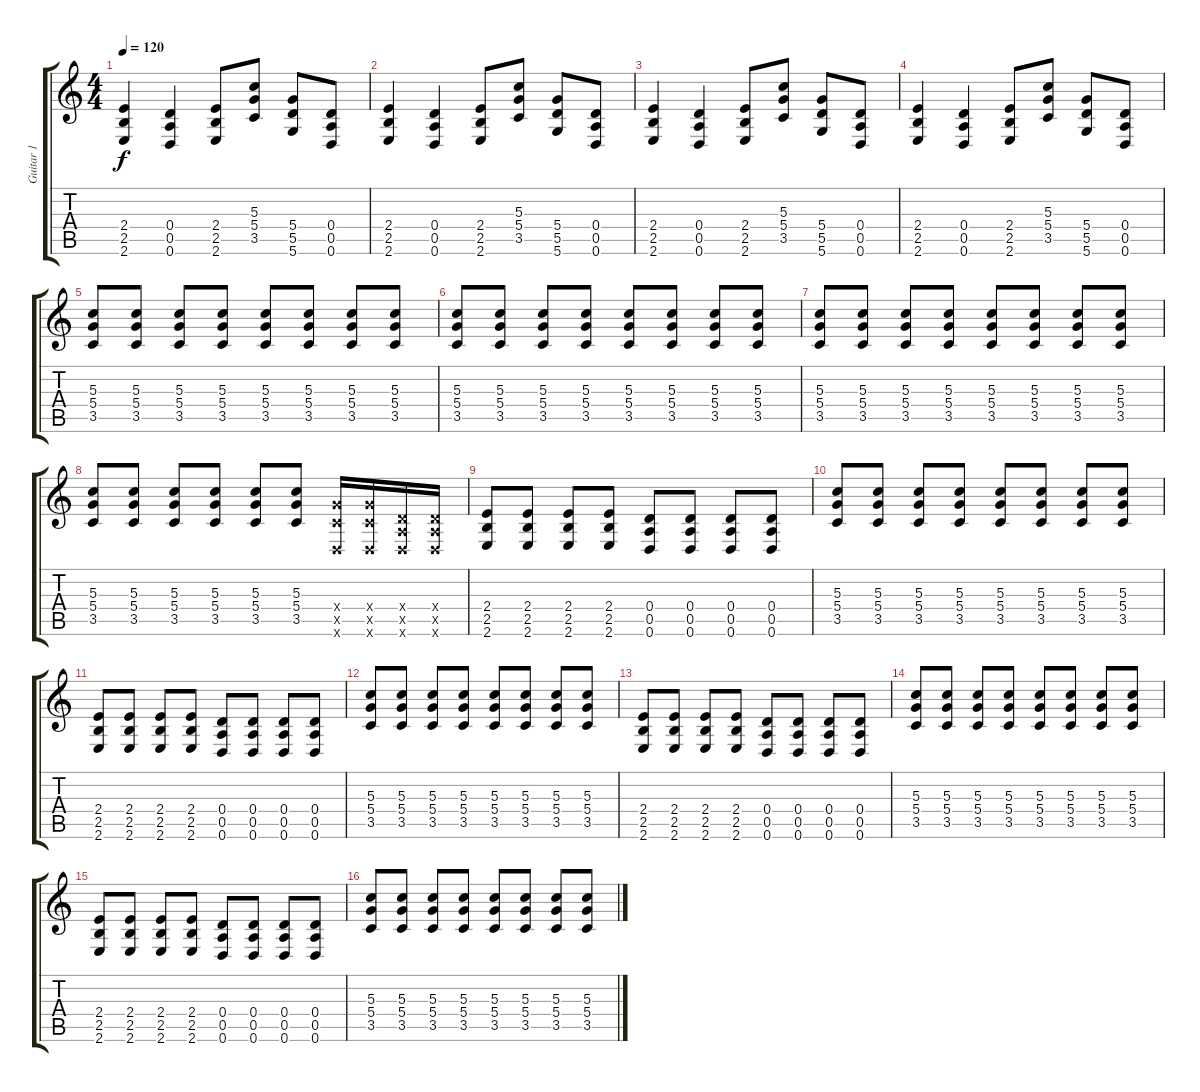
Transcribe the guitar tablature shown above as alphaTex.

\track ("Guitar 1" "Guitar 1") {instrument acousticguitarsteel}
\staff {score tabs}
\tuning (E4 B3 G3 D3 A2 D2) {hide}
\ts (4 4)
\tempo 120
\clef g2
\ks c
(2.4 2.5 2.6).4{dy f volume 13} (0.4 0.5 0.6).4 (2.4 2.5 2.6).8 (5.3 5.4 3.5).8 (5.4 5.5 5.6).8 (0.4 0.5 0.6).8 |
(2.4 2.5 2.6).4 (0.4 0.5 0.6).4 (2.4 2.5 2.6).8 (5.3 5.4 3.5).8 (5.4 5.5 5.6).8 (0.4 0.5 0.6).8 |
(2.4 2.5 2.6).4 (0.4 0.5 0.6).4 (2.4 2.5 2.6).8 (5.3 5.4 3.5).8 (5.4 5.5 5.6).8 (0.4 0.5 0.6).8 |
(2.4 2.5 2.6).4 (0.4 0.5 0.6).4 (2.4 2.5 2.6).8 (5.3 5.4 3.5).8 (5.4 5.5 5.6).8 (0.4 0.5 0.6).8 |
(5.3 5.4 3.5).8 (5.3 5.4 3.5).8 (5.3 5.4 3.5).8 (5.3 5.4 3.5).8 (5.3 5.4 3.5).8 (5.3 5.4 3.5).8 (5.3 5.4 3.5).8 (5.3 5.4 3.5).8 |
(5.3 5.4 3.5).8 (5.3 5.4 3.5).8 (5.3 5.4 3.5).8 (5.3 5.4 3.5).8 (5.3 5.4 3.5).8 (5.3 5.4 3.5).8 (5.3 5.4 3.5).8 (5.3 5.4 3.5).8 |
(5.3 5.4 3.5).8 (5.3 5.4 3.5).8 (5.3 5.4 3.5).8 (5.3 5.4 3.5).8 (5.3 5.4 3.5).8 (5.3 5.4 3.5).8 (5.3 5.4 3.5).8 (5.3 5.4 3.5).8 |
(5.3 5.4 3.5).8 (5.3 5.4 3.5).8 (5.3 5.4 3.5).8 (5.3 5.4 3.5).8 (5.3 5.4 3.5).8 (5.3 5.4 3.5).8 (5.4{x} 3.5{x} 0.6{x}).16 (5.4{x} 3.5{x} 0.6{x}).16 (0.4{x} 0.5{x} 0.6{x}).16 (0.4{x} 0.5{x} 0.6{x}).16 |
(2.4 2.5 2.6).8 (2.4 2.5 2.6).8 (2.4 2.5 2.6).8 (2.4 2.5 2.6).8 (0.4 0.5 0.6).8 (0.4 0.5 0.6).8 (0.4 0.5 0.6).8 (0.4 0.5 0.6).8 |
(5.3 5.4 3.5).8 (5.3 5.4 3.5).8 (5.3 5.4 3.5).8 (5.3 5.4 3.5).8 (5.3 5.4 3.5).8 (5.3 5.4 3.5).8 (5.3 5.4 3.5).8 (5.3 5.4 3.5).8 |
(2.4 2.5 2.6).8 (2.4 2.5 2.6).8 (2.4 2.5 2.6).8 (2.4 2.5 2.6).8 (0.4 0.5 0.6).8 (0.4 0.5 0.6).8 (0.4 0.5 0.6).8 (0.4 0.5 0.6).8 |
(5.3 5.4 3.5).8 (5.3 5.4 3.5).8 (5.3 5.4 3.5).8 (5.3 5.4 3.5).8 (5.3 5.4 3.5).8 (5.3 5.4 3.5).8 (5.3 5.4 3.5).8 (5.3 5.4 3.5).8 |
(2.4 2.5 2.6).8 (2.4 2.5 2.6).8 (2.4 2.5 2.6).8 (2.4 2.5 2.6).8 (0.4 0.5 0.6).8 (0.4 0.5 0.6).8 (0.4 0.5 0.6).8 (0.4 0.5 0.6).8 |
(5.3 5.4 3.5).8 (5.3 5.4 3.5).8 (5.3 5.4 3.5).8 (5.3 5.4 3.5).8 (5.3 5.4 3.5).8 (5.3 5.4 3.5).8 (5.3 5.4 3.5).8 (5.3 5.4 3.5).8 |
(2.4 2.5 2.6).8 (2.4 2.5 2.6).8 (2.4 2.5 2.6).8 (2.4 2.5 2.6).8 (0.4 0.5 0.6).8 (0.4 0.5 0.6).8 (0.4 0.5 0.6).8 (0.4 0.5 0.6).8 |
(5.3 5.4 3.5).8 (5.3 5.4 3.5).8 (5.3 5.4 3.5).8 (5.3 5.4 3.5).8 (5.3 5.4 3.5).8 (5.3 5.4 3.5).8 (5.3 5.4 3.5).8 (5.3 5.4 3.5).8
